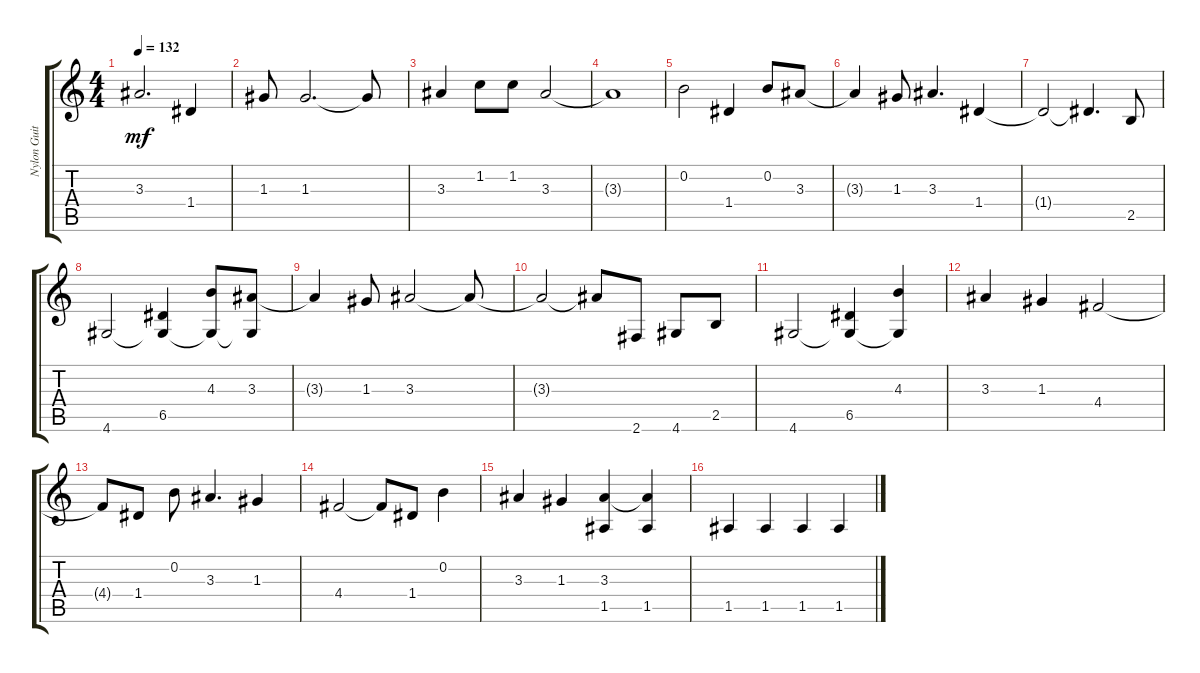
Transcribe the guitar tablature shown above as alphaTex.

\track ("Nylon Guitar" "Nylon Guit") {instrument acousticguitarnylon}
\staff {score tabs}
\tuning (E4 B3 G3 D3 A2 E2) {hide}
\ts (4 4)
\tempo 132
\clef g2
\ks c
3.3{t}.2{d dy mf} 1.4.4 |
1.3.8 1.3.2{d} 1.3{t}.8 |
3.3.4 1.2.8 1.2.8 3.3.2 |
3.3{t}.1 |
0.2.2 1.4.4 0.2.8 3.3.8 |
3.3{t}.4 1.3.8 3.3.4{d} 1.4.4 |
1.4{t}.2 1.4{t}.4{d} 2.5.8 |
4.6.2 (6.5 4.6{t}).4 (4.3 4.6{t}).8 (3.3 4.6{t}).8 |
3.3{t}.4 1.3.8 3.3.2 3.3{t}.8 |
3.3{t}.2 3.3{t}.8 2.6.8 4.6.8 2.5.8 |
4.6.2 (6.5 4.6{t}).4 (4.3 4.6{t}).4 |
3.3.4 1.3.4 4.4.2 |
4.4{t}.8 1.4.8 0.2.8 3.3.4{d} 1.3.4 |
4.4.2 4.4{t}.8 1.4.8 0.2.4 |
3.3.4 1.3.4 (3.3 1.5).4 (3.3{t} 1.5).4 |
1.5.4 1.5.4 1.5.4 1.5.4
